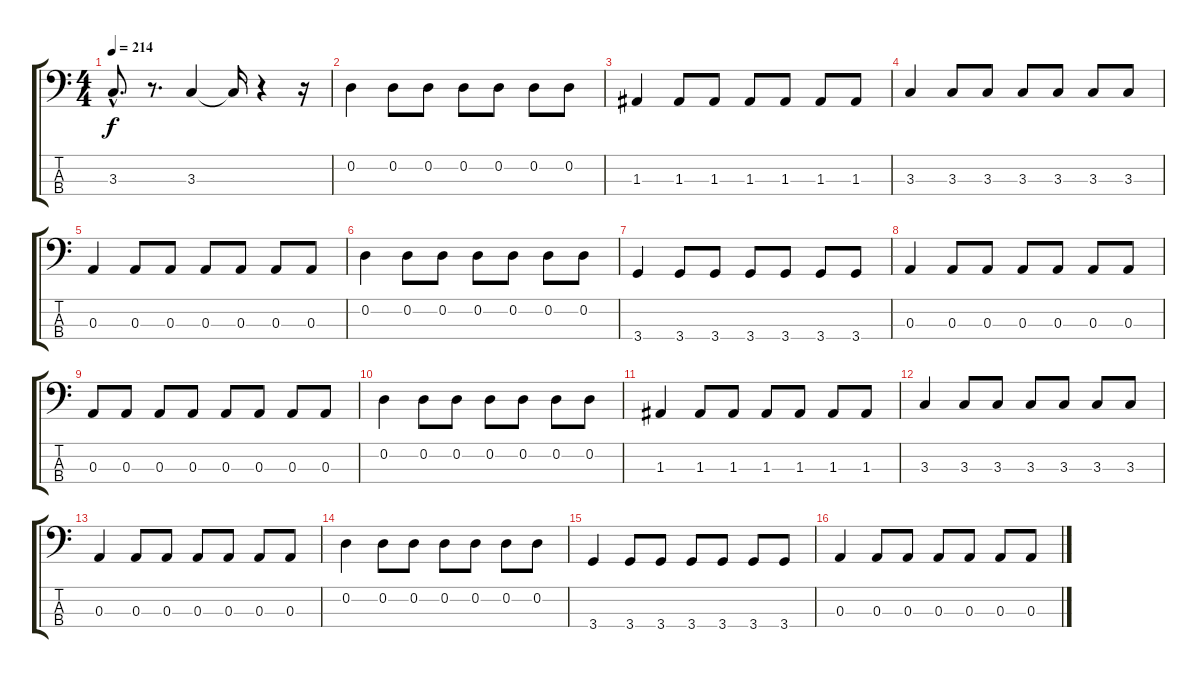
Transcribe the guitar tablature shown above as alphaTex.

\track "" {instrument electricbassfinger}
\staff {score tabs}
\tuning (G2 D2 A1 E1) {hide}
\ts (4 4)
\tempo 214
\clef f4
\ks c
3.3{hac}.8{d dy f} r.8{d} 3.3.4 3.3{t}.16 r.4 r.16 |
0.2.4 0.2.8 0.2.8 0.2.8 0.2.8 0.2.8 0.2.8 |
1.3.4 1.3.8 1.3.8 1.3.8 1.3.8 1.3.8 1.3.8 |
3.3.4 3.3.8 3.3.8 3.3.8 3.3.8 3.3.8 3.3.8 |
0.3.4 0.3.8 0.3.8 0.3.8 0.3.8 0.3.8 0.3.8 |
0.2.4 0.2.8 0.2.8 0.2.8 0.2.8 0.2.8 0.2.8 |
3.4.4 3.4.8 3.4.8 3.4.8 3.4.8 3.4.8 3.4.8 |
0.3.4 0.3.8 0.3.8 0.3.8 0.3.8 0.3.8 0.3.8 |
0.3.8 0.3.8 0.3.8 0.3.8 0.3.8 0.3.8 0.3.8 0.3.8 |
0.2.4 0.2.8 0.2.8 0.2.8 0.2.8 0.2.8 0.2.8 |
1.3.4 1.3.8 1.3.8 1.3.8 1.3.8 1.3.8 1.3.8 |
3.3.4 3.3.8 3.3.8 3.3.8 3.3.8 3.3.8 3.3.8 |
0.3.4 0.3.8 0.3.8 0.3.8 0.3.8 0.3.8 0.3.8 |
0.2.4 0.2.8 0.2.8 0.2.8 0.2.8 0.2.8 0.2.8 |
3.4.4 3.4.8 3.4.8 3.4.8 3.4.8 3.4.8 3.4.8 |
0.3.4 0.3.8 0.3.8 0.3.8 0.3.8 0.3.8 0.3.8
